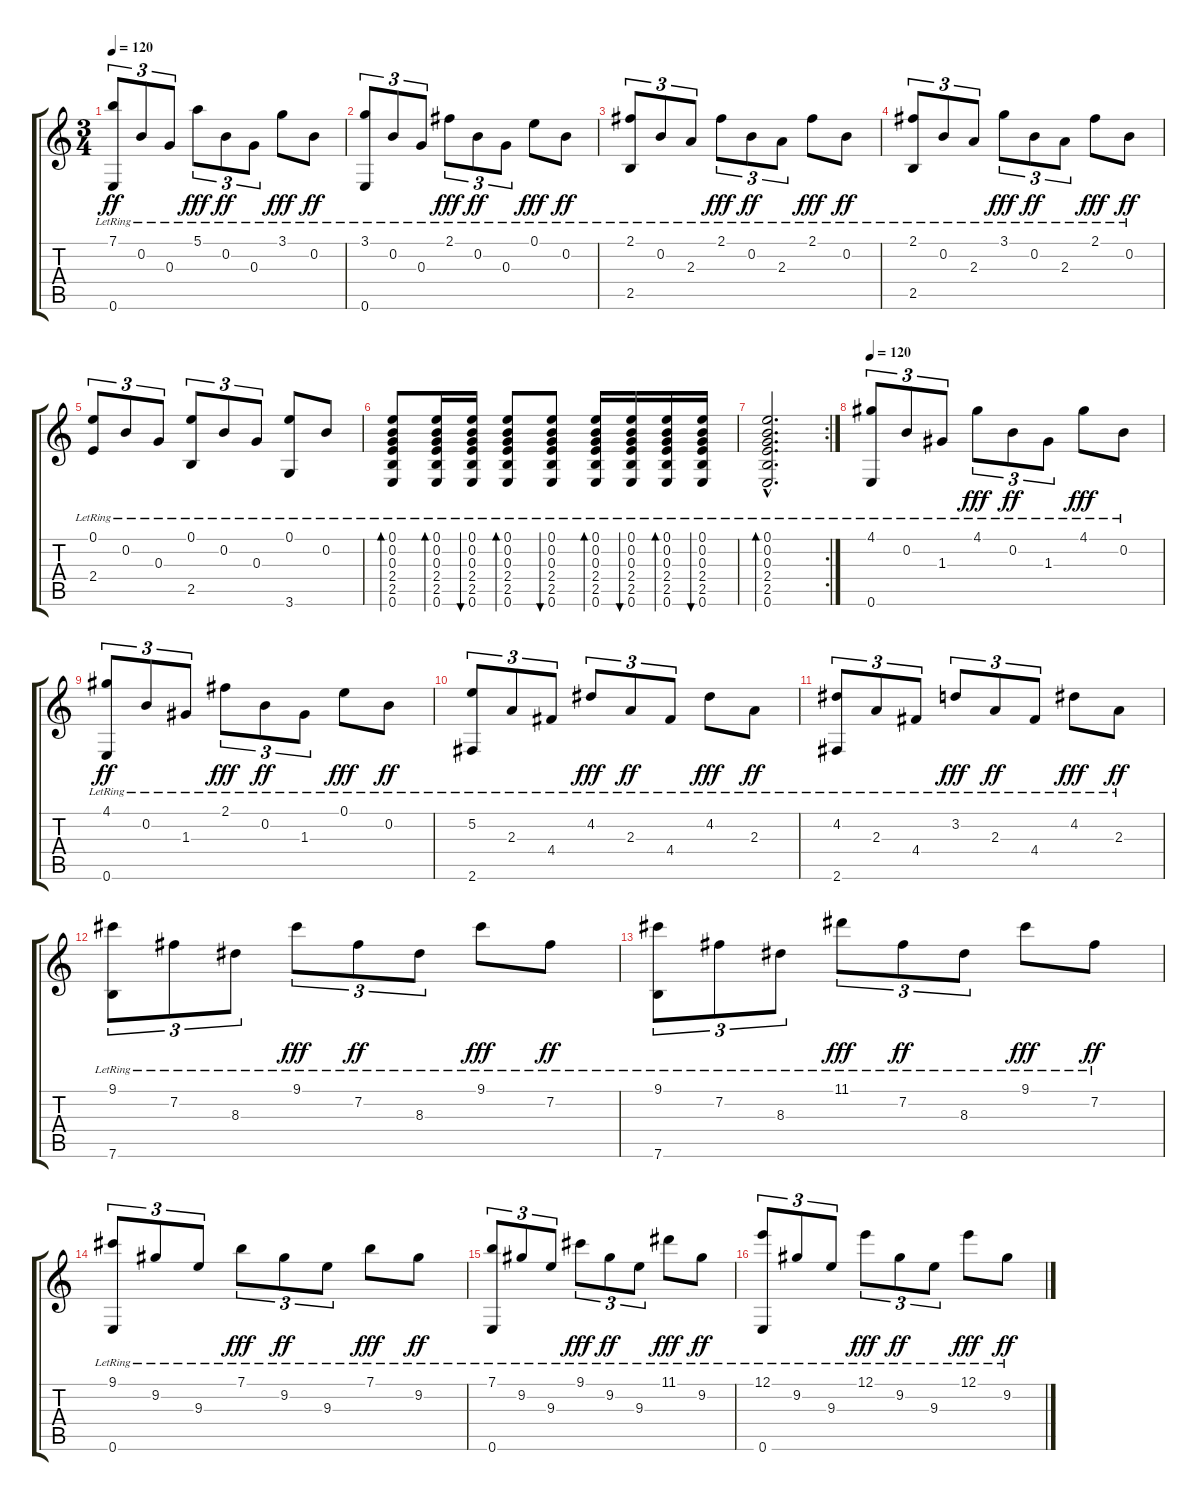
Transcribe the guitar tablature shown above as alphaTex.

\track "" {instrument acousticguitarnylon}
\staff {score tabs}
\tuning (E4 B3 G3 D3 A2 E2) {hide}
\ts (3 4)
\tempo 120
\clef g2
\ks c
(7.1{lr} 0.6{lr}).8{tu (3 2) dy ff} 0.2{lr}.8{tu (3 2)} 0.3{lr}.8{tu (3 2)} 5.1{lr}.8{tu (3 2) dy fff} 0.2{lr}.8{tu (3 2) dy ff} 0.3{lr}.8{tu (3 2)} 3.1{lr}.8{dy fff} 0.2{lr}.8{dy ff} |
(3.1{lr} 0.6{lr}).8{tu (3 2)} 0.2{lr}.8{tu (3 2)} 0.3{lr}.8{tu (3 2)} 2.1{lr}.8{tu (3 2) dy fff} 0.2{lr}.8{tu (3 2) dy ff} 0.3{lr}.8{tu (3 2)} 0.1{lr}.8{dy fff} 0.2{lr}.8{dy ff} |
(2.1{lr} 2.5{lr}).8{tu (3 2)} 0.2{lr}.8{tu (3 2)} 2.3{lr}.8{tu (3 2)} 2.1{lr}.8{tu (3 2) dy fff} 0.2{lr}.8{tu (3 2) dy ff} 2.3{lr}.8{tu (3 2)} 2.1{lr}.8{dy fff} 0.2{lr}.8{dy ff} |
(2.1{lr} 2.5{lr}).8{tu (3 2)} 0.2{lr}.8{tu (3 2)} 2.3{lr}.8{tu (3 2)} 3.1{lr}.8{tu (3 2) dy fff} 0.2{lr}.8{tu (3 2) dy ff} 2.3{lr}.8{tu (3 2)} 2.1{lr}.8{dy fff} 0.2{lr}.8{dy ff} |
(0.1{lr} 2.4{lr}).8{tu (3 2)} 0.2{lr}.8{tu (3 2)} 0.3{lr}.8{tu (3 2)} (0.1{lr} 2.5{lr}).8{tu (3 2)} 0.2{lr}.8{tu (3 2)} 0.3{lr}.8{tu (3 2)} (0.1{lr} 3.6{lr}).8 0.2{lr}.8 |
(0.1{lr} 0.2{lr} 0.3{lr} 2.4{lr} 2.5{lr} 0.6{lr}).8{bd 60} (0.1{lr} 0.2{lr} 0.3{lr} 2.4{lr} 2.5{lr} 0.6{lr}).16{bd 60} (0.1{lr} 0.2{lr} 0.3{lr} 2.4{lr} 2.5{lr} 0.6{lr}).16{bu 60} (0.1{lr} 0.2{lr} 0.3{lr} 2.4{lr} 2.5{lr} 0.6{lr}).8{bd 60} (0.1{lr} 0.2{lr} 0.3{lr} 2.4{lr} 2.5{lr} 0.6{lr}).8{bu 60} (0.1{lr} 0.2{lr} 0.3{lr} 2.4{lr} 2.5{lr} 0.6{lr}).16{bd 60} (0.1{lr} 0.2{lr} 0.3{lr} 2.4{lr} 2.5{lr} 0.6{lr}).16{bu 60} (0.1{lr} 0.2{lr} 0.3{lr} 2.4{lr} 2.5{lr} 0.6{lr}).16{bd 60} (0.1{lr} 0.2{lr} 0.3{lr} 2.4{lr} 2.5{lr} 0.6{lr}).16{bu 60} |
\rc 2
(0.1{hac lr} 0.2{hac lr} 0.3{hac lr} 2.4{hac lr} 2.5{hac lr} 0.6{hac lr}).2{d bd 60} |
\tempo 120
(4.1{lr} 0.6{lr}).8{tu (3 2)} 0.2{lr}.8{tu (3 2)} 1.3{lr}.8{tu (3 2)} 4.1{lr}.8{tu (3 2) dy fff} 0.2{lr}.8{tu (3 2) dy ff} 1.3{lr}.8{tu (3 2)} 4.1{lr}.8{dy fff} 0.2{lr}.8 |
(4.1{lr} 0.6{lr}).8{tu (3 2) dy ff} 0.2{lr}.8{tu (3 2)} 1.3{lr}.8{tu (3 2)} 2.1{lr}.8{tu (3 2) dy fff} 0.2{lr}.8{tu (3 2) dy ff} 1.3{lr}.8{tu (3 2)} 0.1{lr}.8{dy fff} 0.2{lr}.8{dy ff} |
(5.2{lr} 2.6{lr}).8{tu (3 2)} 2.3{lr}.8{tu (3 2)} 4.4{lr}.8{tu (3 2)} 4.2{lr}.8{tu (3 2) dy fff} 2.3{lr}.8{tu (3 2) dy ff} 4.4{lr}.8{tu (3 2)} 4.2{lr}.8{dy fff} 2.3{lr}.8{dy ff} |
(4.2{lr} 2.6{lr}).8{tu (3 2)} 2.3{lr}.8{tu (3 2)} 4.4{lr}.8{tu (3 2)} 3.2{lr}.8{tu (3 2) dy fff} 2.3{lr}.8{tu (3 2) dy ff} 4.4{lr}.8{tu (3 2)} 4.2{lr}.8{dy fff} 2.3{lr}.8{dy ff} |
(9.1{lr} 7.6{lr}).8{tu (3 2)} 7.2{lr}.8{tu (3 2)} 8.3{lr}.8{tu (3 2)} 9.1{lr}.8{tu (3 2) dy fff} 7.2{lr}.8{tu (3 2) dy ff} 8.3{lr}.8{tu (3 2)} 9.1{lr}.8{dy fff} 7.2{lr}.8{dy ff} |
(9.1{lr} 7.6{lr}).8{tu (3 2)} 7.2{lr}.8{tu (3 2)} 8.3{lr}.8{tu (3 2)} 11.1{lr}.8{tu (3 2) dy fff} 7.2{lr}.8{tu (3 2) dy ff} 8.3{lr}.8{tu (3 2)} 9.1{lr}.8{dy fff} 7.2{lr}.8{dy ff} |
(9.1{lr} 0.6{lr}).8{tu (3 2)} 9.2{lr}.8{tu (3 2)} 9.3{lr}.8{tu (3 2)} 7.1{lr}.8{tu (3 2) dy fff} 9.2{lr}.8{tu (3 2) dy ff} 9.3{lr}.8{tu (3 2)} 7.1{lr}.8{dy fff} 9.2{lr}.8{dy ff} |
(7.1{lr} 0.6{lr}).8{tu (3 2)} 9.2{lr}.8{tu (3 2)} 9.3{lr}.8{tu (3 2)} 9.1{lr}.8{tu (3 2) dy fff} 9.2{lr}.8{tu (3 2) dy ff} 9.3{lr}.8{tu (3 2)} 11.1{lr}.8{dy fff} 9.2{lr}.8{dy ff} |
(12.1{lr} 0.6{lr}).8{tu (3 2)} 9.2{lr}.8{tu (3 2)} 9.3{lr}.8{tu (3 2)} 12.1{lr}.8{tu (3 2) dy fff} 9.2{lr}.8{tu (3 2) dy ff} 9.3{lr}.8{tu (3 2)} 12.1{lr}.8{dy fff} 9.2{lr}.8{dy ff}
